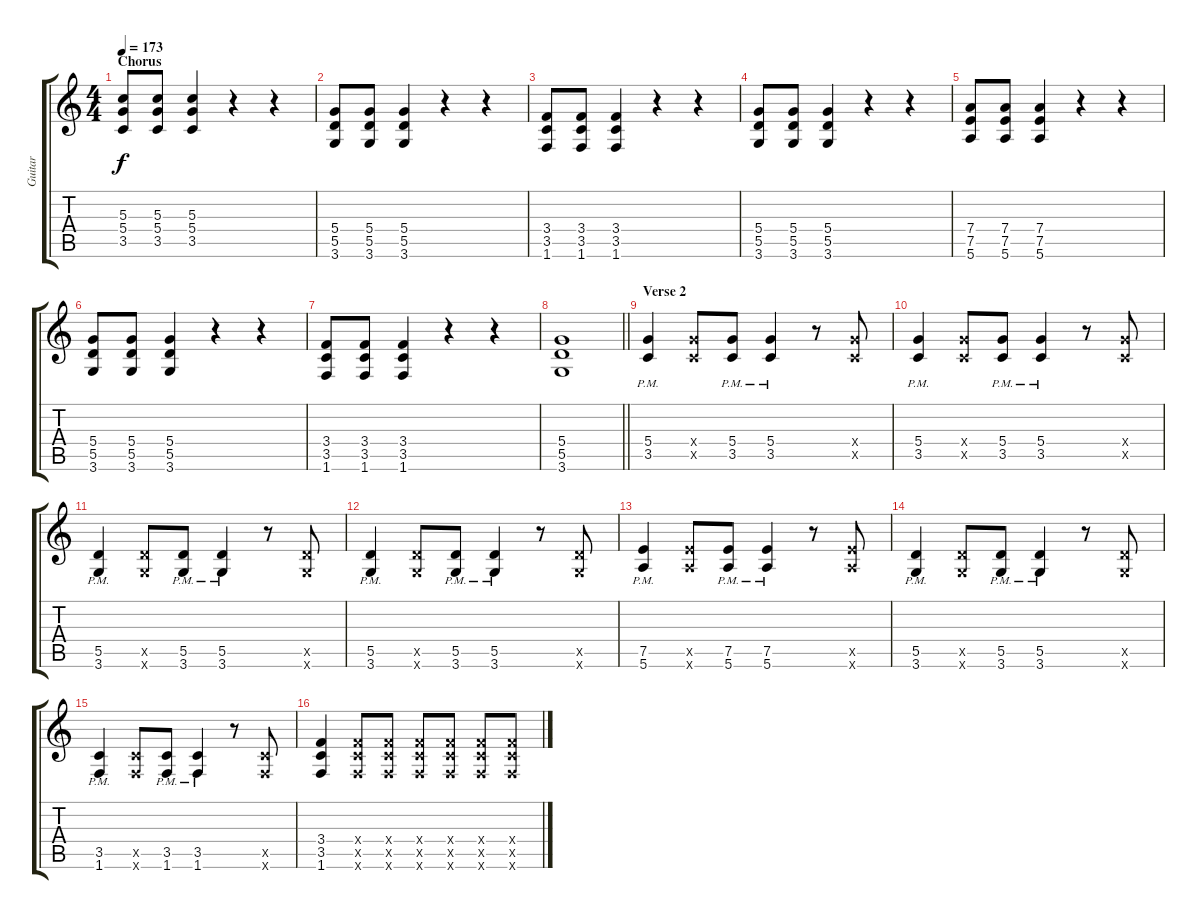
\track ("Guitar" "Guitar") {instrument distortionguitar}
\staff {score tabs}
\tuning (E4 B3 G3 D3 A2 E2) {hide}
\ts (4 4)
\section ("" "Chorus")
\tempo 173
\clef g2
\ks c
(5.3 5.4 3.5).8{dy f} (5.3 5.4 3.5).8 (5.3 5.4 3.5).4 r.4 r.4 |
(5.4 5.5 3.6).8 (5.4 5.5 3.6).8 (5.4 5.5 3.6).4 r.4 r.4 |
(3.4 3.5 1.6).8 (3.4 3.5 1.6).8 (3.4 3.5 1.6).4 r.4 r.4 |
(5.4 5.5 3.6).8 (5.4 5.5 3.6).8 (5.4 5.5 3.6).4 r.4 r.4 |
(7.4 7.5 5.6).8 (7.4 7.5 5.6).8 (7.4 7.5 5.6).4 r.4 r.4 |
(5.4 5.5 3.6).8 (5.4 5.5 3.6).8 (5.4 5.5 3.6).4 r.4 r.4 |
(3.4 3.5 1.6).8 (3.4 3.5 1.6).8 (3.4 3.5 1.6).4 r.4 r.4 |
\barLineRight lightlight
(5.4 5.5 3.6).1 |
\section ("" "Verse 2")
(5.4{pm} 3.5{pm}).4 (5.4{x} 3.5{x}).8 (5.4{pm} 3.5{pm}).8 (5.4{pm} 3.5{pm}).4 r.8 (5.4{x} 3.5{x}).8 |
(5.4{pm} 3.5{pm}).4 (5.4{x} 3.5{x}).8 (5.4{pm} 3.5{pm}).8 (5.4{pm} 3.5{pm}).4 r.8 (5.4{x} 3.5{x}).8 |
(5.5{pm} 3.6{pm}).4 (5.5{x} 3.6{x}).8 (5.5{pm} 3.6{pm}).8 (5.5{pm} 3.6{pm}).4 r.8 (5.5{x} 3.6{x}).8 |
(5.5{pm} 3.6{pm}).4 (5.5{x} 3.6{x}).8 (5.5{pm} 3.6{pm}).8 (5.5{pm} 3.6{pm}).4 r.8 (5.5{x} 3.6{x}).8 |
(7.5{pm} 5.6{pm}).4 (7.5{x} 5.6{x}).8 (7.5{pm} 5.6{pm}).8 (7.5{pm} 5.6{pm}).4 r.8 (7.5{x} 5.6{x}).8 |
(5.5{pm} 3.6{pm}).4 (5.5{x} 3.6{x}).8 (5.5{pm} 3.6{pm}).8 (5.5{pm} 3.6{pm}).4 r.8 (5.5{x} 3.6{x}).8 |
(3.5{pm} 1.6{pm}).4 (3.5{x} 1.6{x}).8 (3.5{pm} 1.6{pm}).8 (3.5{pm} 1.6{pm}).4 r.8 (3.5{x} 1.6{x}).8 |
(3.4 3.5 1.6).4 (3.4{x} 3.5{x} 1.6{x}).8 (3.4{x} 3.5{x} 1.6{x}).8 (3.4{x} 3.5{x} 1.6{x}).8 (3.4{x} 3.5{x} 1.6{x}).8 (3.4{x} 3.5{x} 1.6{x}).8 (3.4{x} 3.5{x} 1.6{x}).8
